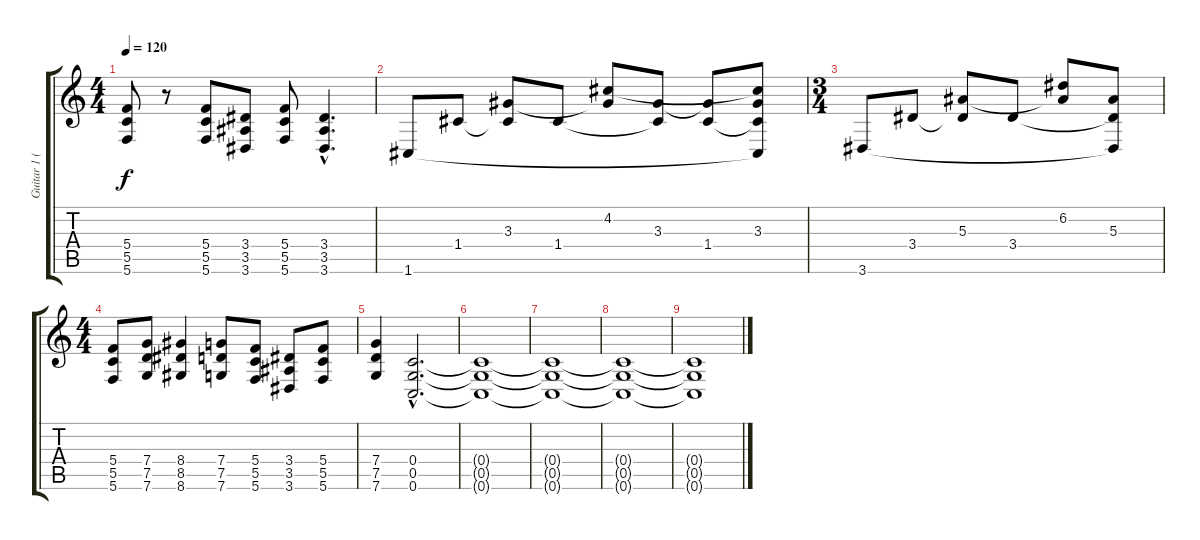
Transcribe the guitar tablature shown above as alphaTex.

\track ("Guitar 1 (Rythm.)" "Guitar 1 (") {instrument distortionguitar}
\staff {score tabs}
\tuning (D4 A3 F3 C3 G2 C2) {hide}
\ts (4 4)
\tempo 120
\clef g2
\ks c
(5.4 5.5 5.6).8{dy f} r.8 (5.4 5.5 5.6).8 (3.4 3.5 3.6).8 (5.4 5.5 5.6).8 (3.4{hac} 3.5{hac} 3.6{hac}).4{d} |
1.6.8 1.4.8 (3.3 1.4{t}).8 1.4.8 (4.2 3.3{t}).8 (3.3 1.4{t}).8 (3.3{t} 1.4).8 (4.2{t} 3.3 1.4{t} 1.6{t}).8 |
\ts (3 4)
3.6.8 3.4.8 (5.3 3.4{t}).8 3.4.8 (6.2 5.3{t}).8 (5.3 3.4{t} 3.6{t}).8 |
\ts (4 4)
(5.4 5.5 5.6).8 (7.4 7.5 7.6).8 (8.4 8.5 8.6).4 (7.4 7.5 7.6).8 (5.4 5.5 5.6).8 (3.4 3.5 3.6).8 (5.4 5.5 5.6).8 |
(7.4 7.5 7.6).4 (0.4{hac} 0.5{hac} 0.6{hac}).2{d} |
(0.4{t} 0.5{t} 0.6{t}).1{volume 0} |
(0.4{t} 0.5{t} 0.6{t}).1 |
(0.4{t} 0.5{t} 0.6{t}).1 |
(0.4{t} 0.5{t} 0.6{t}).1
